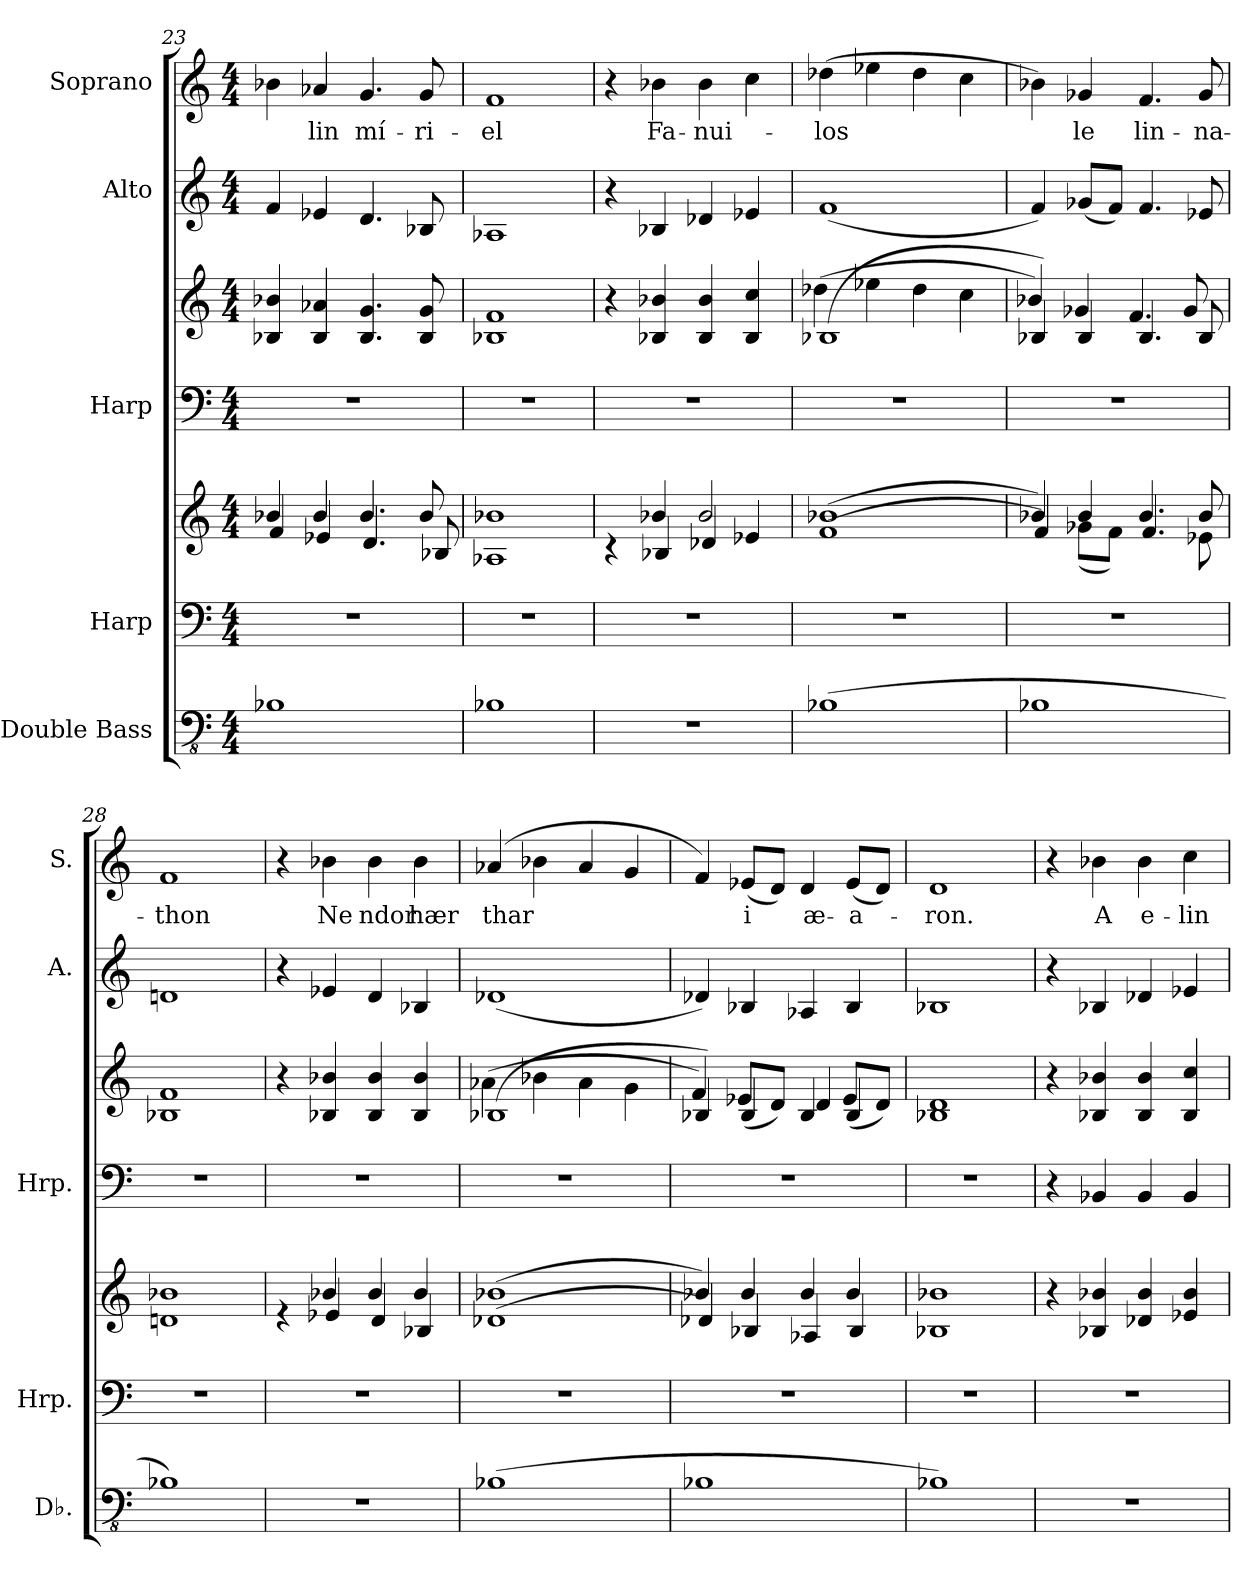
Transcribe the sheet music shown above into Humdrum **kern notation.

**kern	**kern	**kern	**kern	**kern	**kern	**kern	**text
*part5	*part4	*part4	*part3	*part3	*part2	*part1	*part1
*staff7	*staff6	*staff5	*staff4	*staff3	*staff2	*staff1	*staff1
*I"Double Bass	*I"Harp	*	*I"Harp	*	*I"Alto	*I"Soprano	*
*I'Db.	*I'Hrp.	*	*I'Hrp.	*	*I'A.	*I'S.	*
*clefFv4	*clefF4	*clefG2	*clefF4	*clefG2	*clefG2	*clefG2	*
*ITrd7c12	*	*	*	*	*	*	*
*k[]	*k[]	*k[]	*k[]	*k[]	*k[]	*k[]	*
*M4/4	*M4/4	*M4/4	*M4/4	*M4/4	*M4/4	*M4/4	*
=23	=23	=23	=23	=23	=23	=23	=23
*	*	*^	*	*	*	*	*
1BBB-X	1r	4b-X/	4f/	1r	4B-X/ 4b-X/	4f/	4b-X\	.
.	.	4b-/	4e-X/	.	4B-/ 4a-X/	4e-X/	4a-X/	lin
.	.	4.b-/	4.d/	.	4.B-/ 4.g/	4.d/	4.g/	mí-
.	.	8b-/	8B-X/	.	8B-/ 8g/	8B-X/	8g/	-ri-
=24	=24	=24	=24	=24	=24	=24	=24	=24
1BBB-X	1r	1b-X	1A-X	1r	1B-X 1f	1A-X	1f	-el
!!LO:PB:g=z
=25	=25	=25	=25	=25	=25	=25	=25	=25
1r	1r	4rc	4ryy	1r	4r	4r	4r	.
.	.	4b-X/	4B-X/	.	4B-X/ 4b-X/	4B-X/	4b-X\	Fa-
.	.	2b-/	4d-X/	.	4B-/ 4b-/	4d-X/	4b-\	-nui-
.	.	.	4e-X/	.	4B-/ 4cc/	4e-X/	4cc\	.
=26	=26	=26	=26	=26	=26	=26	=26	=26
*	*	*	*	*	*^	*	*	*
(1BBB-X	1r	(1b-X	(1f	1r	(1B-X	(4dd-X\	(1f	(4dd-X\	-los
.	.	.	.	.	.	4ee-X\	.	4ee-X\	.
.	.	.	.	.	.	4dd-\	.	4dd-\	.
.	.	.	.	.	.	4cc\	.	4cc\	.
=27	=27	=27	=27	=27	=27	=27	=27	=27	=27
1BBB-X	1r	4b-X/)	4f/)	1r	4B-X/)	4b-X/)	4f/)	4b-X\)	.
.	.	4b-/	(8g-X\L	.	4B-/	4g-X/	(8g-X/L	4g-X/	le
.	.	.	8f\J)	.	.	.	8f/J)	.	.
.	.	4.b-/	4.f/	.	4.B-/	4.f/	4.f/	4.f/	lin-
.	.	8b-/	8e-X\	.	8B-/	8g-/	8e-X/	8g-/	-na-
=28	=28	=28	=28	=28	=28	=28	=28	=28	=28
1BBB-X)	1r	1b-X	1dn	1r	1B-X	1f	1dn	1f	-thon
*	*	*	*	*	*v	*v	*	*	*
=29	=29	=29	=29	=29	=29	=29	=29	=29
1r	1r	4re	4ryy	1r	4r	4r	4r	.
.	.	4b-X/	4e-X/	.	4B-X/ 4b-X/	4e-X/	4b-X\	Ne
.	.	4b-/	4d/	.	4B-/ 4b-/	4d/	4b-\	ndor
.	.	4b-/	4B-X/	.	4B-/ 4b-/	4B-X/	4b-\	hær
=30	=30	=30	=30	=30	=30	=30	=30	=30
*	*	*	*	*	*^	*	*	*
(1BBB-X	1r	(1b-X	(1d-X	1r	(1B-X	(4a-X\	(1d-X	(4a-X/	thar
.	.	.	.	.	.	4b-X\	.	4b-X\	.
.	.	.	.	.	.	4a-\	.	4a-/	.
.	.	.	.	.	.	4g\	.	4g/	.
!!LO:PB:g=z
=31	=31	=31	=31	=31	=31	=31	=31	=31	=31
1BBB-X	1r	4b-X/)	4d-X/)	1r	4B-X/)	4f/)	4d-X/)	4f/)	.
.	.	4b-/	4B-X/	.	4B-/	(8e-X/L	4B-X/	(8e-X/L	i
.	.	.	.	.	.	8d/J)	.	8d/J)	.
.	.	4b-/	4A-X/	.	4B-/	4d/	4A-X/	4d/	æ-
.	.	4b-/	4B-/	.	4B-/	(8e-/L	4B-/	(8e-/L	-a-
.	.	.	.	.	.	8d/J)	.	8d/J)	.
=32	=32	=32	=32	=32	=32	=32	=32	=32	=32
1BBB-X)	1r	1b-X	1B-X	1r	1B-X	1d	1B-X	1d	-ron.
*	*	*v	*v	*	*v	*v	*	*	*
=33	=33	=33	=33	=33	=33	=33	=33
1r	1r	4r	4r	4r	4r	4r	.
.	.	4B-X/ 4b-X/	4BB-X/	4B-X/ 4b-X/	4B-X/	4b-X\	A
.	.	4d-X/ 4b-/	4BB-/	4B-/ 4b-/	4d-X/	4b-\	e-
.	.	4e-X/ 4b-/	4BB-/	4B-/ 4cc/	4e-X/	4cc\	-lin
=	=	=	=	=	=	=	=
*-	*-	*-	*-	*-	*-	*-	*-
